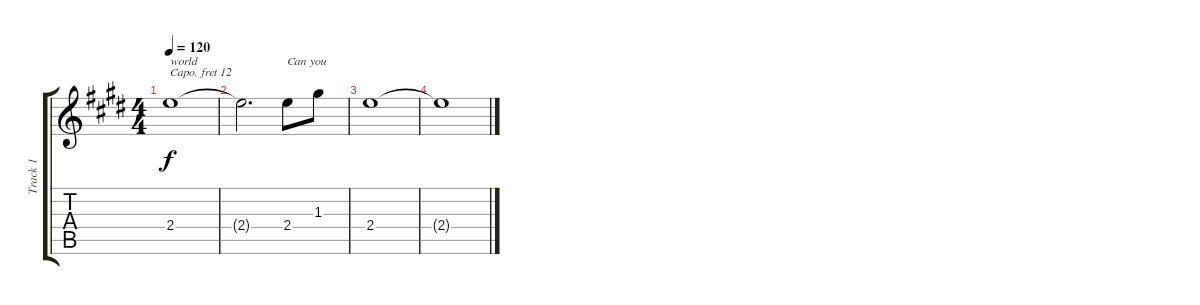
\track ("Track 1" "Track 1") {instrument violin}
\staff {score tabs}
\capo 12
\tuning (E4 B3 G3 D3 A2 E2) {hide}
\ts (4 4)
\tempo 120
\clef g2
\ks e
2.4.1{ot 8vb txt "world" dy f} |
2.4{t}.2{d ot 8vb} 2.4.8{ot 8vb txt "Can you"} 1.3.8{ot 8vb} |
2.4.1{ot 8vb} |
2.4{t}.1{ot 8vb}
